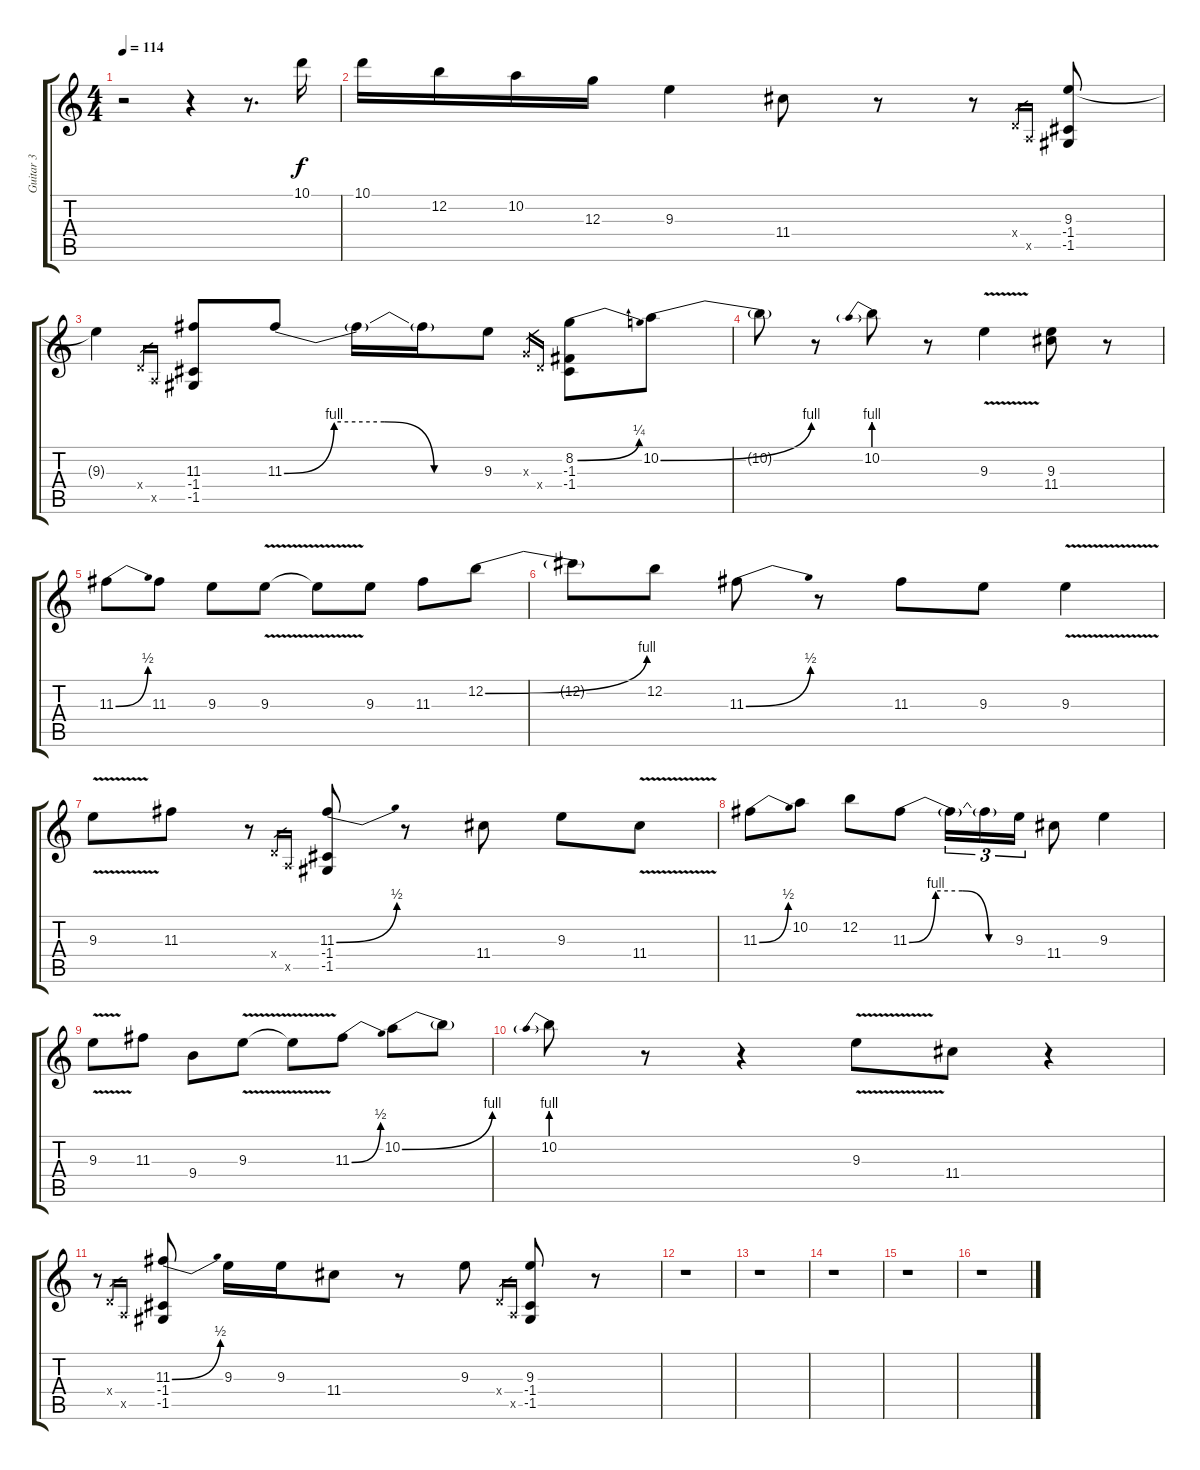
\track ("Guitar 3" "Guitar 3") {instrument distortionguitar}
\staff {score tabs}
\tuning (E4 B3 G3 D3 A2 E2) {hide}
\ts (4 4)
\tempo 114
\clef g2
\ks c
r.2{dy f} r.4 r.8{d} 10.1.16 |
10.1.16 12.2.16 10.2.16 12.3.16 9.3.4 11.4.8 r.8 r.8 0.4{x}.16{gr} 0.5{x}.16{gr} (9.3 -1.4 -1.5).8 |
9.3{t}.4 0.4{x}.16{gr} 0.5{x}.16{gr} (11.3 -1.4 -1.5).8 11.3{be (custom 0 0 15 4 30 4 45 0 60 0)}.8 11.3{t}.16 11.3{t}.16 9.3.8 0.3{x}.16{gr} 0.4{x}.16{gr} (8.2{be (bend 0 0 60 1)} -1.3 -1.4).8 10.2{be (bend 0 0 60 4)}.8 |
10.2{t}.8 r.8 10.2{be (prebend 0 4 60 4)}.8 r.8 9.3{v}.4 (9.3 11.4).8 r.8 |
11.3{be (bend 0 0 60 2)}.8 11.3.8 9.3.8 9.3{v}.8 9.3{t}.8 9.3.8 11.3.8 12.2{be (bend 0 0 60 4)}.8 |
12.2{t}.8 12.2.8 11.3{be (bend 0 0 60 2)}.8 r.8 11.3.8 9.3.8 9.3{v}.4 |
9.3{v}.8 11.3.8 r.8 0.4{x}.16{gr} 0.5{x}.16{gr} (11.3{be (bend 0 0 60 2)} -1.4 -1.5).8 r.8 11.4.8 9.3.8 11.4{v}.8 |
11.3{be (bend 0 0 60 2)}.8 10.2.8 12.2.8 11.3{be (custom 0 0 15 4 30 4 45 0 60 0)}.8 11.3{t}.16{tu (3 2)} 11.3{t}.16{tu (3 2)} 9.3.16{tu (3 2)} 11.4.8 9.3.4 |
9.3{v}.8 11.3.8 9.4.8 9.3{v}.8 9.3{t}.8 11.3{be (bend 0 0 60 2)}.8 10.2{be (bend 0 0 60 4)}.8 10.2{t}.8 |
10.2{be (prebend 0 4 60 4)}.8 r.8 r.4 9.3{v}.8 11.4.8 r.4 |
r.8 0.4{x}.16{gr} 0.5{x}.16{gr} (11.3{be (bend 0 0 60 2)} -1.4 -1.5).8 9.3.16 9.3.16 11.4.8 r.8 9.3.8 0.4{x}.16{gr} 0.5{x}.16{gr} (9.3 -1.4 -1.5).8 r.8 |
r.1 |
r.1 |
r.1 |
r.1 |
r.1
